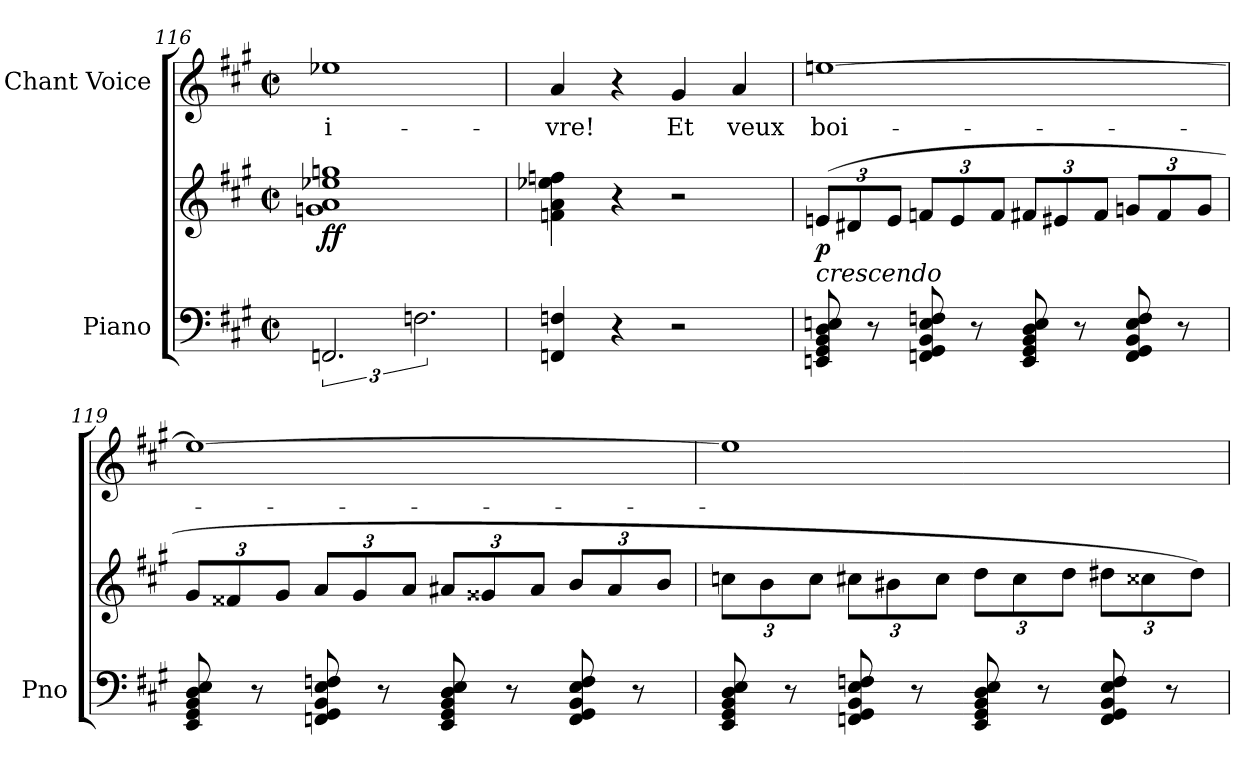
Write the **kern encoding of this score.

**kern	**kern	**dynam	**kern	**text
*part2	*part2	*part2	*part1	*part1
*staff3	*staff2	*staff2/3	*staff1	*staff1
*I"Piano	*	*	*I"Chant Voice	*
*I'Pno	*	*	*	*
*clefF4	*clefG2	*	*clefG2	*
*k[f#c#g#]	*k[f#c#g#]	*	*k[f#c#g#]	*
*M2/2	*M2/2	*	*M2/2	*
*met(c|)	*met(c|)	*	*met(c|)	*
=116	=116	=116	=116	=116
!	!	!LO:DY:b	!	!LO:LY:b
3.FFn	1gn 1a 1ee-X 1ggn	ff	1ee-X	i-
3.Fn	.	.	.	.
=117	=117	=117	=117	=117
!	!	!	!	!LO:LY:b
4FFn/ 4Fn/	4fn\ 4a\ 4ee-X\ 4ffn\	.	4a/	-vre!
4r	4r	.	4r	.
!	!	!	!	!LO:LY:b
2r	2r	.	4g#/	Et
!	!	!	!	!LO:LY:b
.	.	.	4a/	veux
=118	=118	=118	=118	=118
*	*Xbrackettup	*	*	*
!	!LO:TX:b:i:t=crescendo	!	!	!
!	!	!LO:DY:b	!	!LO:LY:b
8EEn/ 8GG#/ 8BB/ 8D/ 8En/	(12en/L	p	[1een	boi-
.	12d#X/	.	.	.
8r	.	.	.	.
.	12e/J	.	.	.
8FFn/ 8GG#/ 8BB/ 8E/ 8Fn/	12fn/L	.	.	.
.	12e/	.	.	.
8r	.	.	.	.
.	12f/J	.	.	.
8EE/ 8GG#/ 8BB/ 8D/ 8E/	12f#X/L	.	.	.
.	12e#X/	.	.	.
8r	.	.	.	.
.	12f#/J	.	.	.
8FF/ 8GG#/ 8BB/ 8E/ 8F/	12gn/L	.	.	.
.	12f#/	.	.	.
8r	.	.	.	.
.	12g/J	.	.	.
!!LO:LB:g=z
=119	=119	=119	=119	=119
8EE/ 8GG#/ 8BB/ 8D/ 8E/	12g#/L	.	1ee_	.
.	12f##X/	.	.	.
8r	.	.	.	.
.	12g#/J	.	.	.
8FFn/ 8GG#/ 8BB/ 8E/ 8Fn/	12a/L	.	.	.
.	12g#/	.	.	.
8r	.	.	.	.
.	12a/J	.	.	.
8EE/ 8GG#/ 8BB/ 8D/ 8E/	12a#X/L	.	.	.
.	12g##X/	.	.	.
8r	.	.	.	.
.	12a#/J	.	.	.
8FF/ 8GG#/ 8BB/ 8E/ 8F/	12b/L	.	.	.
.	12a#/	.	.	.
8r	.	.	.	.
.	12b/J	.	.	.
=120	=120	=120	=120	=120
8EE/ 8GG#/ 8BB/ 8D/ 8E/	12ccn\L	.	1ee]	.
.	12b\	.	.	.
8r	.	.	.	.
.	12cc\J	.	.	.
8FFn/ 8GG#/ 8BB/ 8E/ 8Fn/	12cc#X\L	.	.	.
.	12b#X\	.	.	.
8r	.	.	.	.
.	12cc#\J	.	.	.
8EE/ 8GG#/ 8BB/ 8D/ 8E/	12dd\L	.	.	.
.	12cc#\	.	.	.
8r	.	.	.	.
.	12dd\J	.	.	.
8FF/ 8GG#/ 8BB/ 8E/ 8F/	12dd#X\L	.	.	.
.	12cc##X\	.	.	.
8r	.	.	.	.
.	12dd#\J)	.	.	.
=	=	=	=	=
*-	*-	*-	*-	*-
